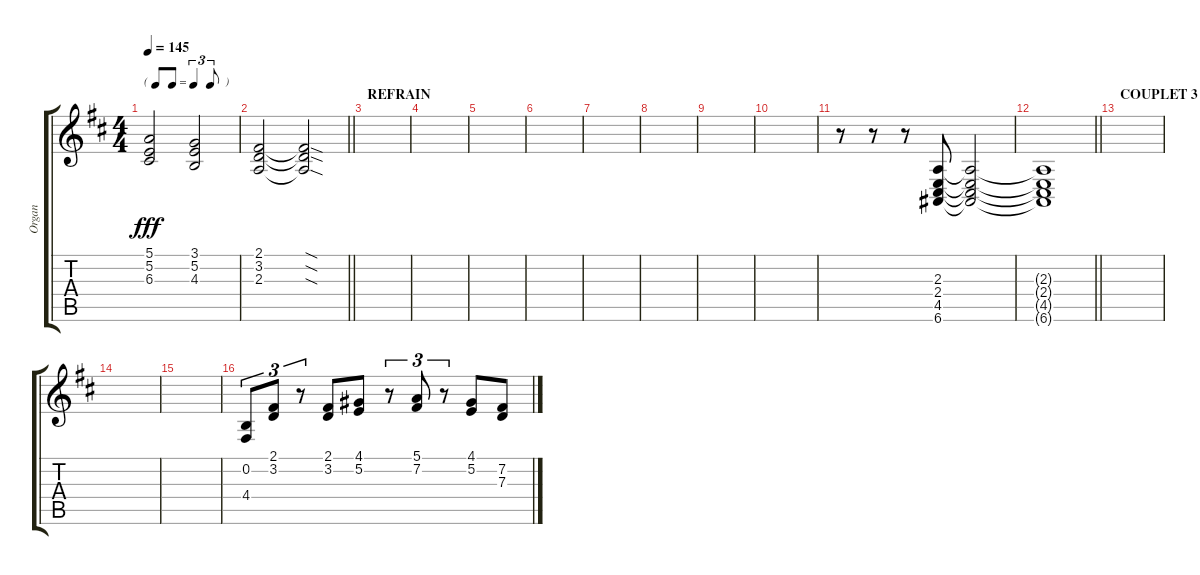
\track ("Organ" "Organ") {instrument drawbarorgan}
\staff {score tabs}
\tuning (E4 B3 G3 D3 A2 E2) {hide}
\ts (4 4)
\tf triplet8th
\tempo 145
\clef g2
\ks d
(5.1 5.2 6.3).2{dy fff} (3.1 5.2 4.3).2 |
\barLineRight lightlight
(2.1 3.2 2.3).2 (2.1{sod t} 3.2{sod t} 2.3{sod t}).2 |
\section ("" "REFRAIN")
|
|
|
|
|
|
|
|
r.8 r.8 r.8 (2.3 2.4 4.5 6.6).8 (2.3{t} 2.4{t} 4.5{t} 6.6{t}).2 |
\barLineRight lightlight
(2.3{t} 2.4{t} 4.5{t} 6.6{t}).1 |
\section ("" "COUPLET 3")
|
|
|
(0.2 4.4).8{tu (3 2)} (2.1 3.2).8{tu (3 2)} r.8{tu (3 2)} (2.1 3.2).8 (4.1 5.2).8 r.8{tu (3 2)} (5.1 7.2).8{tu (3 2)} r.8{tu (3 2)} (4.1 5.2).8 (7.2 7.3).8
